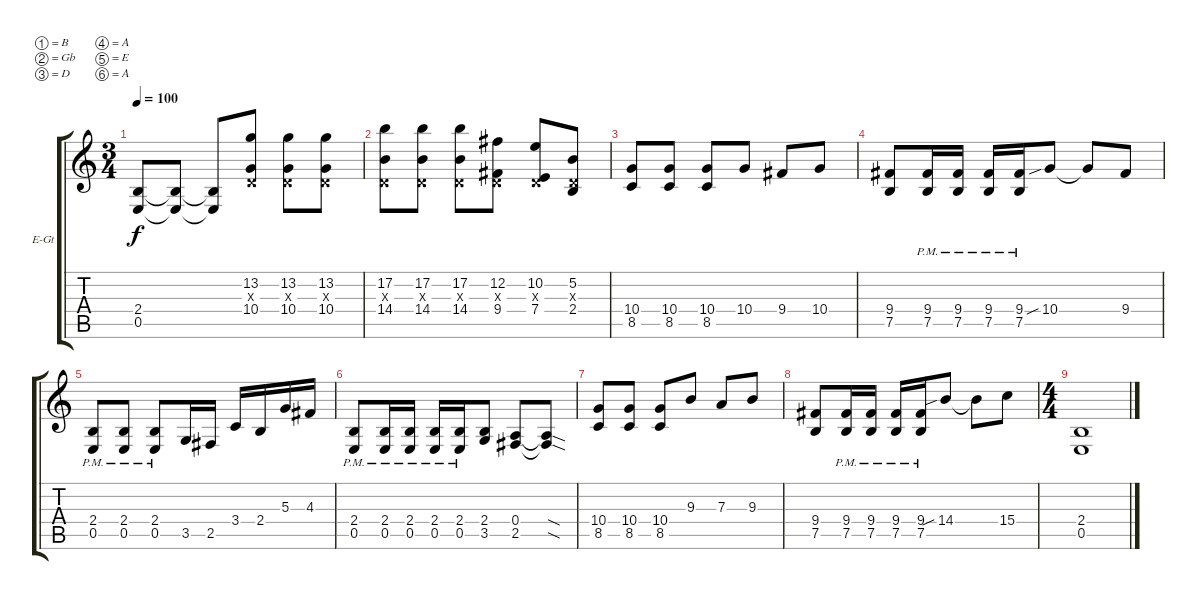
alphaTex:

\bracketExtendMode groupsimilarinstruments
\firstSystemTrackNameOrientation horizontal
\otherSystemsTrackNameOrientation horizontal
\track ("Quentin Laval" "E-Gt") {instrument distortionguitar}
\staff {score tabs}
\tuning (B3 Gb3 D3 A2 E2 A1)
\ts (3 4)
\tempo 100
\clef g2
\ks c
(0.5 2.4).8{dy f} (0.5{t} 2.4{t}).8 (0.5{t} 2.4{t}).8 (10.4 0.3{x} 13.2).8 (10.4 13.2 0.3{x}).8 (10.4 13.2 0.3{x}).8 |
(14.4 0.3{x} 17.2).8 (14.4 0.3{x} 17.2).8 (14.4 0.3{x} 17.2).8 (9.4 0.3{x} 12.2).8 (7.4 0.3{x} 10.2).8 (2.4 0.3{x} 5.2).8 |
(8.5 10.4).8 (8.5 10.4).8 (8.5 10.4).8 10.4.8 9.4.8 10.4.8 |
(7.5 9.4).8 (7.5{pm} 9.4{pm}).16 (7.5{pm} 9.4{pm}).16 (7.5{pm} 9.4{pm}).16 (7.5{pm} 9.4{pm}).16 10.4{sib}.8 10.4{t}.8 9.4.8 |
(0.5{pm} 2.4{pm}).8 (0.5{pm} 2.4{pm}).8 (0.5{pm} 2.4{pm}).8 3.5.16 2.5.16 3.4.16 2.4.16 5.3.16 4.3.16 |
(0.5{pm} 2.4{pm}).8 (0.5{pm} 2.4{pm}).16 (0.5{pm} 2.4{pm}).16 (0.5{pm} 2.4{pm}).16 (0.5{pm} 2.4{pm}).16 (3.5 2.4).8 (2.5 0.4).8 (0.4{sod t} 2.5{sod t}).8 |
(8.5 10.4).8 (8.5 10.4).8 (8.5 10.4).8 9.3.8 7.3.8 9.3.8 |
(7.5 9.4).8 (7.5{pm} 9.4{pm}).16 (7.5{pm} 9.4{pm}).16 (7.5{pm} 9.4{pm}).16 (7.5{pm} 9.4{pm}).16 14.4{sib}.8 14.4{t}.8 15.4.8 |
\ts (4 4)
(0.5 2.4).1
